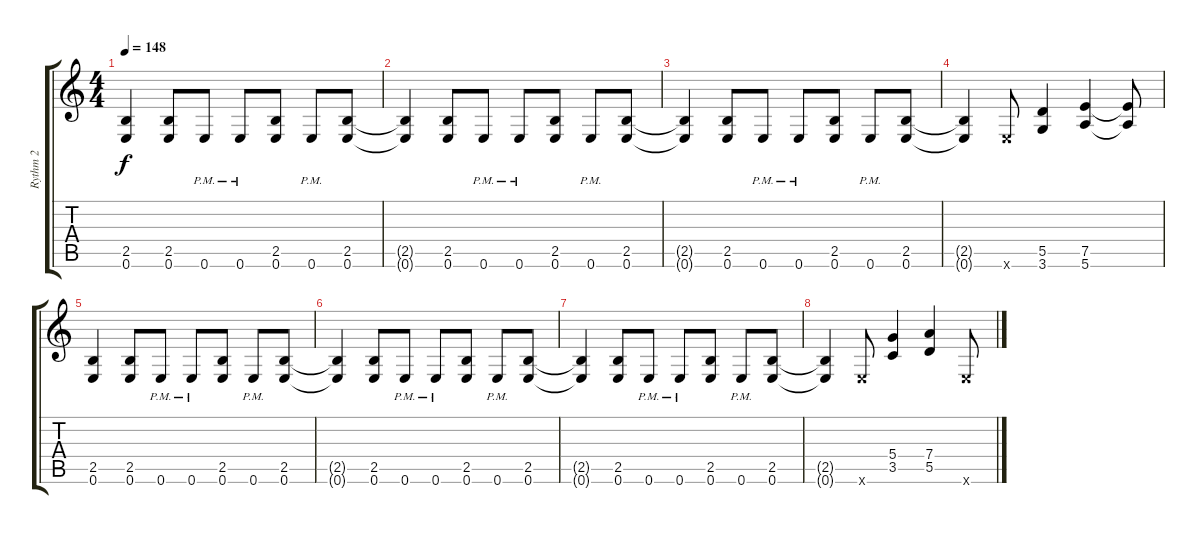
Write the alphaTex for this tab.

\track ("Rythm 2" "Rythm 2") {instrument overdrivenguitar}
\staff {score tabs}
\tuning (E4 B3 G3 D3 A2 E2) {hide}
\ts (4 4)
\tempo 148
\clef g2
\ks c
(2.5 0.6).4{dy f} (2.5 0.6).8 0.6{pm}.8 0.6{pm}.8 (2.5 0.6).8 0.6{pm}.8 (2.5 0.6).8 |
(2.5{t} 0.6{t}).4 (2.5 0.6).8 0.6{pm}.8 0.6{pm}.8 (2.5 0.6).8 0.6{pm}.8 (2.5 0.6).8 |
(2.5{t} 0.6{t}).4 (2.5 0.6).8 0.6{pm}.8 0.6{pm}.8 (2.5 0.6).8 0.6{pm}.8 (2.5 0.6).8 |
(2.5{t} 0.6{t}).4 0.6{x}.8 (5.5 3.6).4 (7.5 5.6).4 (7.5{t} 5.6{t}).8 |
(2.5 0.6).4 (2.5 0.6).8 0.6{pm}.8 0.6{pm}.8 (2.5 0.6).8 0.6{pm}.8 (2.5 0.6).8 |
(2.5{t} 0.6{t}).4 (2.5 0.6).8 0.6{pm}.8 0.6{pm}.8 (2.5 0.6).8 0.6{pm}.8 (2.5 0.6).8 |
(2.5{t} 0.6{t}).4 (2.5 0.6).8 0.6{pm}.8 0.6{pm}.8 (2.5 0.6).8 0.6{pm}.8 (2.5 0.6).8 |
(2.5{t} 0.6{t}).4 0.6{x}.8 (5.4 3.5).4 (7.4 5.5).4 0.6{x}.8
